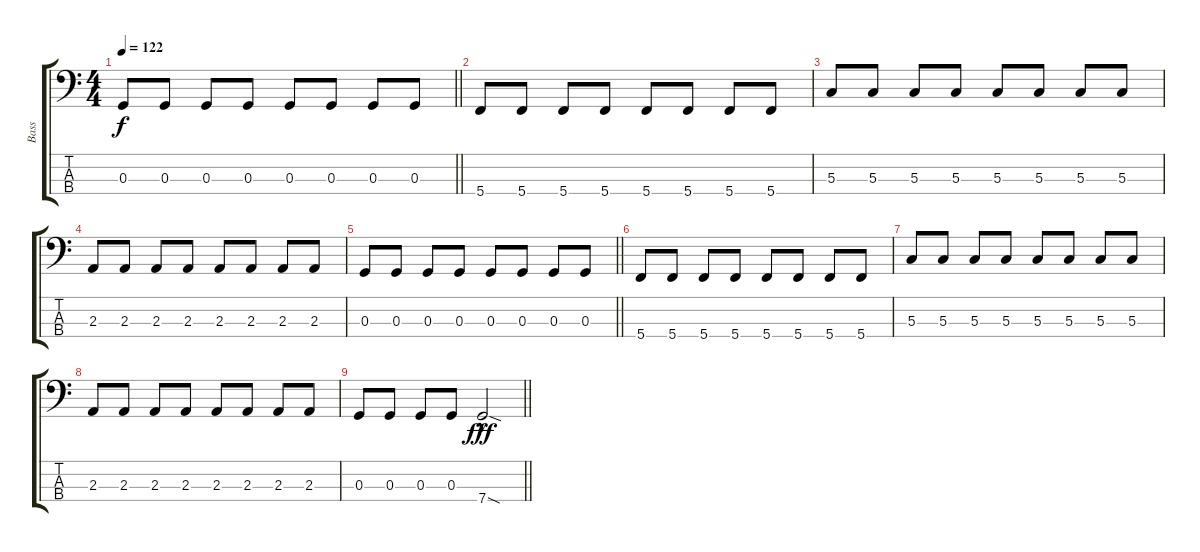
\track ("Bass" "Bass") {instrument electricbasspick}
\staff {score tabs}
\tuning (F2 C2 G1 C1) {hide}
\ts (4 4)
\tempo 122
\clef f4
\barLineRight lightlight
\ks c
0.3.8{dy f} 0.3.8 0.3.8 0.3.8 0.3.8 0.3.8 0.3.8 0.3.8 |
5.4.8 5.4.8 5.4.8 5.4.8 5.4.8 5.4.8 5.4.8 5.4.8 |
5.3.8 5.3.8 5.3.8 5.3.8 5.3.8 5.3.8 5.3.8 5.3.8 |
2.3.8 2.3.8 2.3.8 2.3.8 2.3.8 2.3.8 2.3.8 2.3.8 |
\barLineRight lightlight
0.3.8 0.3.8 0.3.8 0.3.8 0.3.8 0.3.8 0.3.8 0.3.8 |
5.4.8 5.4.8 5.4.8 5.4.8 5.4.8 5.4.8 5.4.8 5.4.8 |
5.3.8 5.3.8 5.3.8 5.3.8 5.3.8 5.3.8 5.3.8 5.3.8 |
2.3.8 2.3.8 2.3.8 2.3.8 2.3.8 2.3.8 2.3.8 2.3.8 |
\barLineRight lightlight
0.3.8 0.3.8 0.3.8 0.3.8 7.4{sod hac}.2{dy fff}
